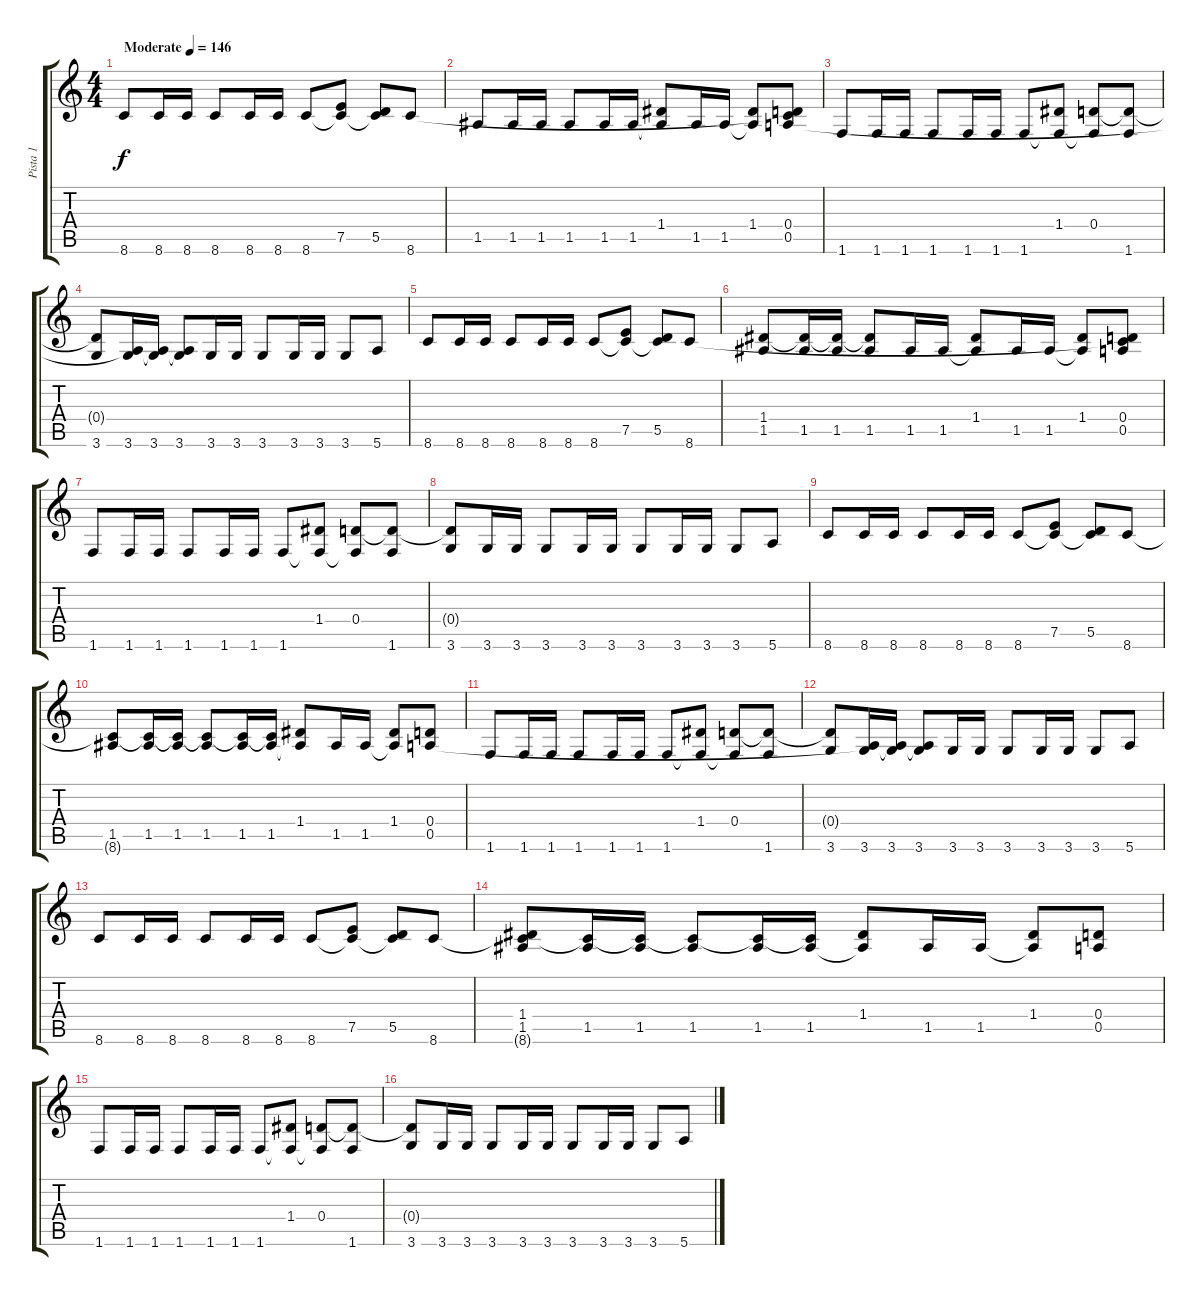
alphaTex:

\track ("Pista 1" "Pista 1") {instrument electricguitarclean}
\staff {score tabs}
\tuning (E4 B3 G3 D3 A2 E2) {hide}
\ts (4 4)
\tempo (146 "Moderate")
\clef g2
\ks c
8.6.8{dy f instrument electricguitarclean} 8.6.16 8.6.16 8.6.8 8.6.16 8.6.16 8.6.8 (7.5 8.6{t}).8 (5.5 8.6{t}).8 8.6.8 |
1.5.8 1.5.16 1.5.16 1.5.8 1.5.16 1.5.16 (1.4 1.5{t}).8 1.5.16 1.5.16 (1.4 1.5{t}).8 (0.4 0.5 8.6{t}).8 |
1.6.8 1.6.16 1.6.16 1.6.8 1.6.16 1.6.16 1.6.8 (1.4 1.6{t}).8 (0.4 1.6{t}).8 (0.4{t} 1.6).8 |
(0.4{t} 3.6).8 (0.5{t} 3.6).16 (0.5{t} 3.6).16 (0.5{t} 3.6).8 3.6.16 3.6.16 3.6.8 3.6.16 3.6.16 3.6.8 5.6.8 |
8.6.8 8.6.16 8.6.16 8.6.8 8.6.16 8.6.16 8.6.8 (7.5 8.6{t}).8 (5.5 8.6{t}).8 8.6.8 |
(1.4 1.5).8 (1.4{t} 1.5).16 (1.4{t} 1.5).16 (1.4{t} 1.5).8 1.5.16 1.5.16 (1.4 1.5{t}).8 1.5.16 1.5.16 (1.4 1.5{t}).8 (0.4 0.5 8.6{t}).8 |
1.6.8 1.6.16 1.6.16 1.6.8 1.6.16 1.6.16 1.6.8 (1.4 1.6{t}).8 (0.4 1.6{t}).8 (0.4{t} 1.6).8 |
(0.4{t} 3.6).8 3.6.16 3.6.16 3.6.8 3.6.16 3.6.16 3.6.8 3.6.16 3.6.16 3.6.8 5.6.8 |
8.6.8 8.6.16 8.6.16 8.6.8 8.6.16 8.6.16 8.6.8 (7.5 8.6{t}).8 (5.5 8.6{t}).8 8.6.8 |
(1.5 8.6{t}).8 (1.5 8.6{t}).16 (1.5 8.6{t}).16 (1.5 8.6{t}).8 (1.5 8.6{t}).16 (1.5 8.6{t}).16 (1.4 1.5{t}).8 1.5.16 1.5.16 (1.4 1.5{t}).8 (0.4 0.5).8 |
1.6.8 1.6.16 1.6.16 1.6.8 1.6.16 1.6.16 1.6.8 (1.4 1.6{t}).8 (0.4 1.6{t}).8 (0.4{t} 1.6).8 |
(0.4{t} 3.6).8 (0.5{t} 3.6).16 (0.5{t} 3.6).16 (0.5{t} 3.6).8 3.6.16 3.6.16 3.6.8 3.6.16 3.6.16 3.6.8 5.6.8 |
8.6.8 8.6.16 8.6.16 8.6.8 8.6.16 8.6.16 8.6.8 (7.5 8.6{t}).8 (5.5 8.6{t}).8 8.6.8 |
(1.4 1.5 8.6{t}).8 (1.5 8.6{t}).16 (1.5 8.6{t}).16 (1.5 8.6{t}).8 (1.5 8.6{t}).16 (1.5 8.6{t}).16 (1.4 1.5{t}).8 1.5.16 1.5.16 (1.4 1.5{t}).8 (0.4 0.5).8 |
1.6.8 1.6.16 1.6.16 1.6.8 1.6.16 1.6.16 1.6.8 (1.4 1.6{t}).8 (0.4 1.6{t}).8 (0.4{t} 1.6).8 |
(0.4{t} 3.6).8 3.6.16 3.6.16 3.6.8 3.6.16 3.6.16 3.6.8 3.6.16 3.6.16 3.6.8 5.6.8
